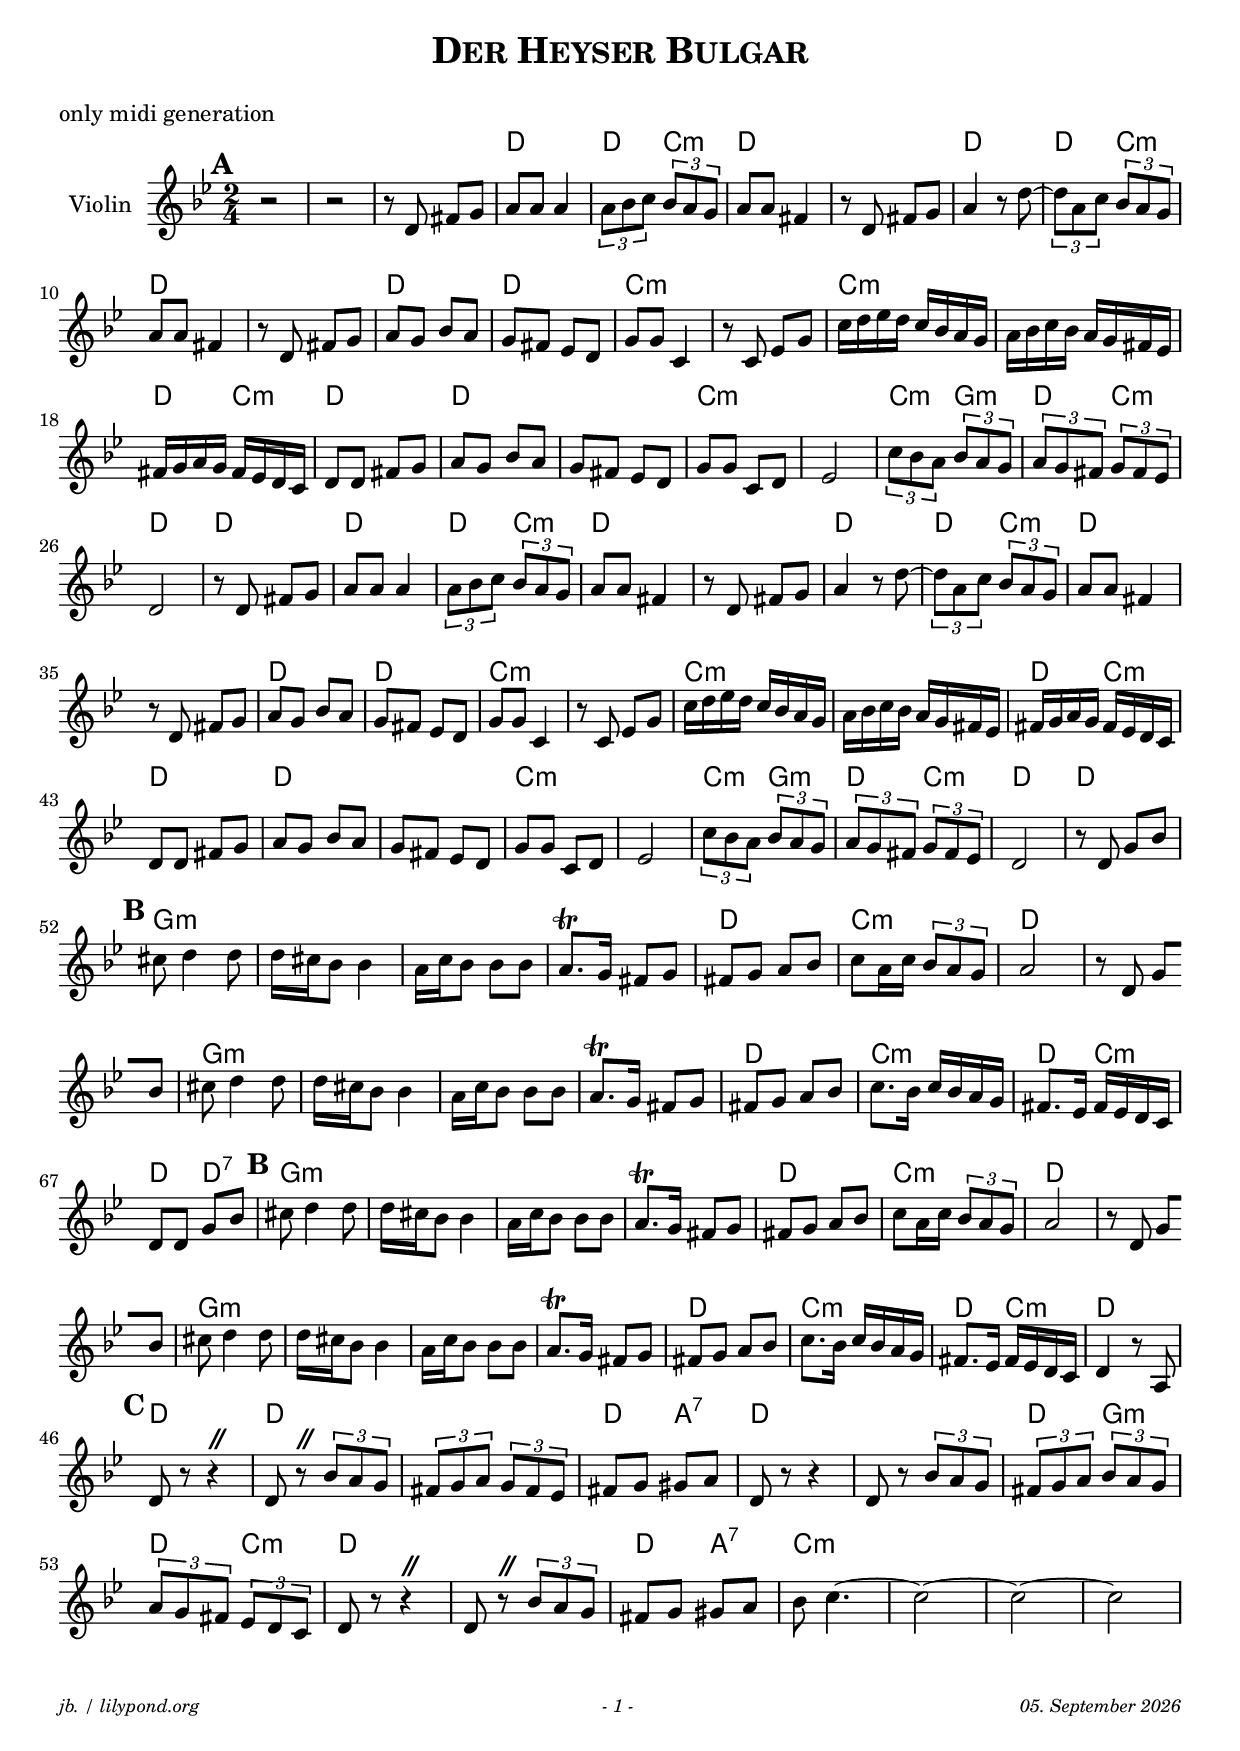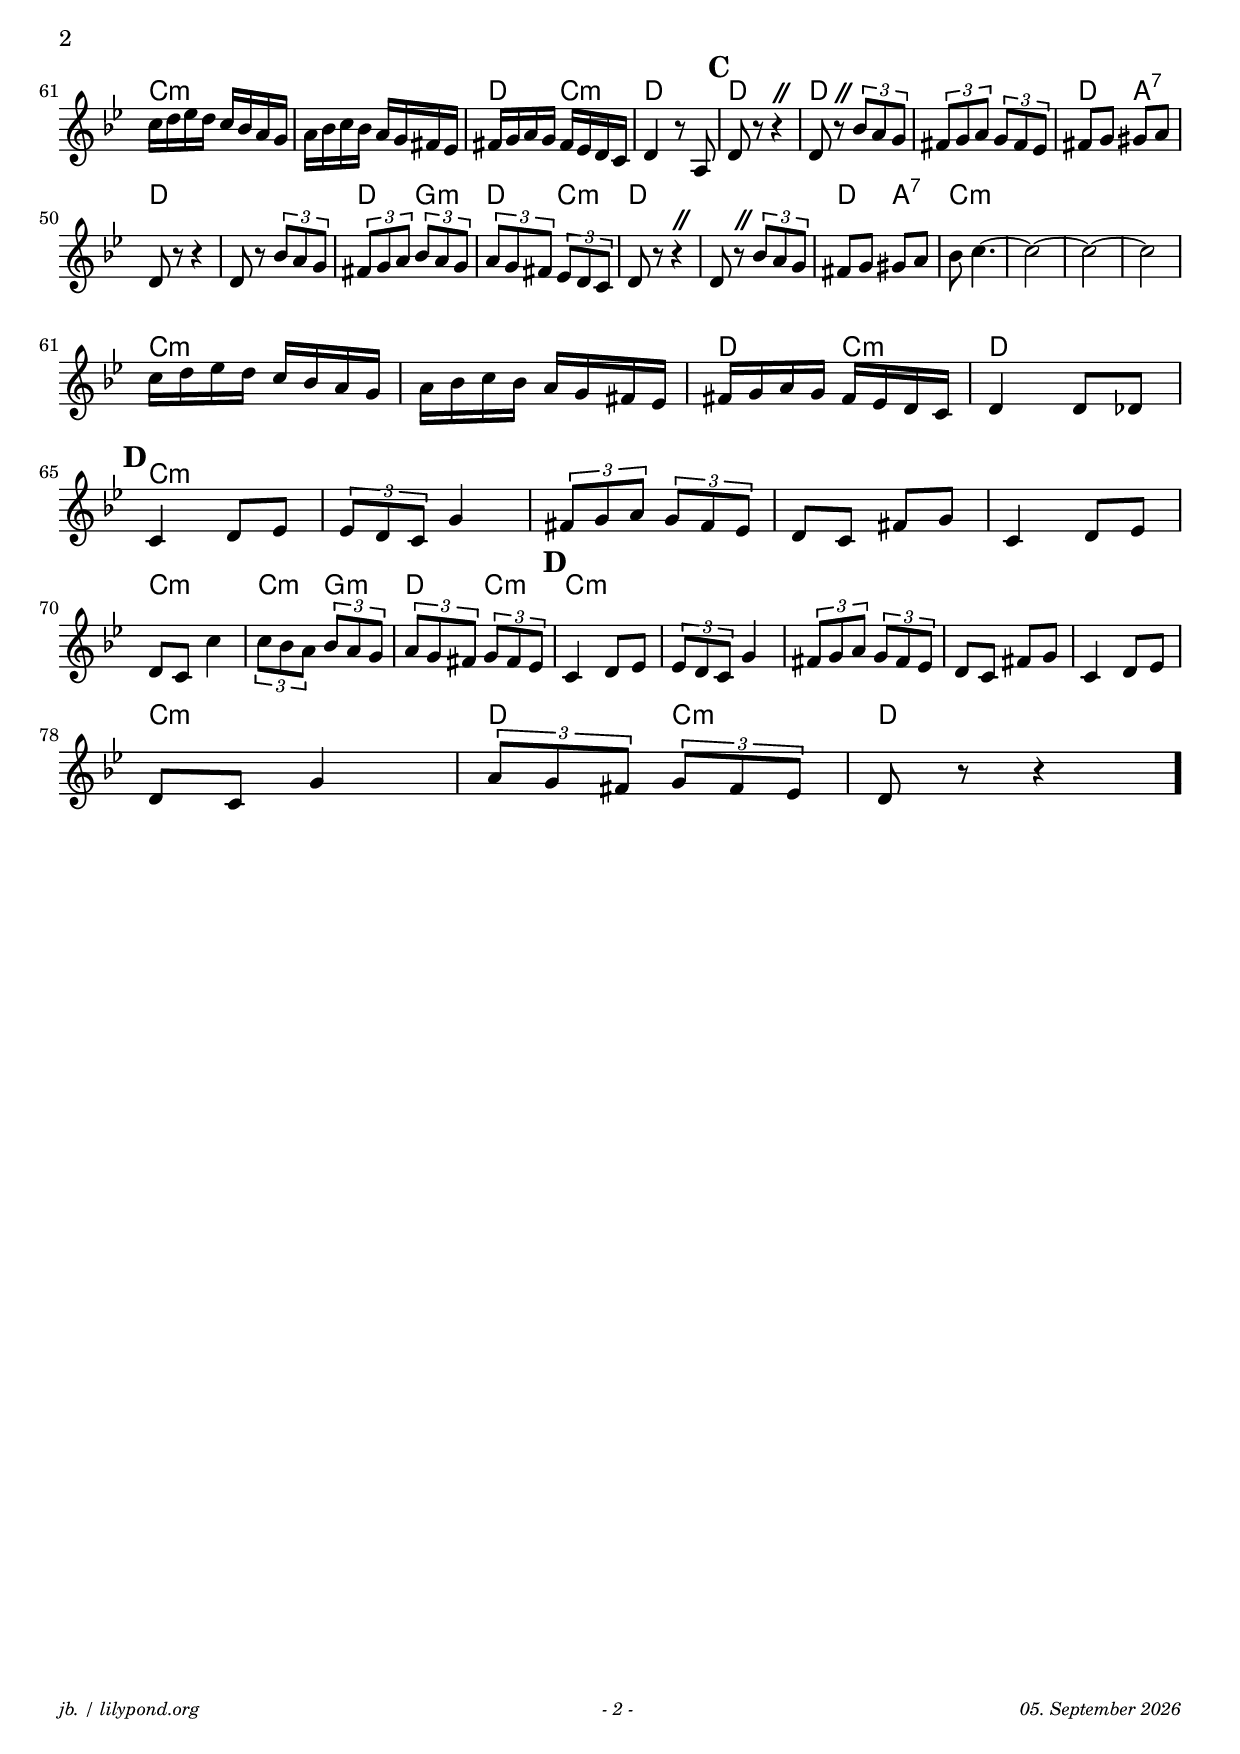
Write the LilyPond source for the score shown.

% tepmlate for a three parts Staff with lyrices and a repeat in it
\version "2.20.0"

\version "2.20.0"

piecename_footerline = "Heyser Bulgar"
version_date = "10.2023"

\header {
  title = \markup \caps  {"Der Heyser Bulgar"}
  composer = ""
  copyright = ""
  arranger = " "
  }

\header { piece = "only midi generation " }

\include "../_common/footers.ily"
\footer_common_with_pagenum 


% -- music  ------------------------------------------------

\version "2.20.0"

global = {
  \key g \minor
  \time 2/4
  \override TupletBracket.bracket-visibility = ##t % make "triolen" brackets visible
  \set Score.markFormatter = #format-mark-box-alphabet

}

straigt = \markup {\musicglyph "scripts.caesura.straight"} 

voice_vocal_a = \fixed c' { 
  \mark #1 r2 r2 r8 d8 fis g 
  \set Score.currentBarNumber = #4
  \repeat volta 2 {
    a a a4 \tuplet 3/2 {a8 bes c'} \tuplet 3/2 {bes a g} a a fis4 r8 d fis g a4
    r8 d'~ \tuplet 3/2 {d'8 a c' } \tuplet 3/2 {bes a g } a8 a fis4 r8 d fis g a g bes a g fis es d g g c4
    r8 c es g 
    c'16 d' es' d' c' bes a g a bes c' bes a g fis es fis g a g fis es d c 
    d8 d fis g a g bes a g fis es d g g c d es2 
    \tuplet 3/2 {c'8 bes a} \tuplet 3/2 {bes a g}
    \tuplet 3/2 {a g fis} \tuplet 3/2 {g fis es } d2
  }
  \alternative { {r8 d fis g} {r8 d g bes} } \break
}

voice_chords_a = \chordmode {
  s2 s s
  \repeat volta 2 {d2 d4 c:m d2 s d d4 c:m d2 s d d c:m s c:m s d4 c4:m d2 d s c:m s c4:m g:m d c:m d2}
  \alternative { {d2} {d2} }
}

voice_vocal_b = \fixed c' { 
  \repeat volta 2 {
    \mark #2 cis'8 d'4 d'8 d'16 cis' bes8 bes4 a16 c' bes8 bes bes a8. \trill g16 fis8 g fis g a bes c' a16 c' 
    \tuplet 3/2 {bes8 a g} a2 r8 d g  \break
    bes cis'8 d'4 8 d'16  cis' bes8 bes4 a16 c' bes8 bes bes 
    a8. \trill g16 fis8 g fis g a bes c'8. bes16 c' bes a g fis8. es16 fis16 es d c 
  }
  \alternative { {d8 d g bes} {d4 r8 a,8} }\break
}

voice_chords_b = \chordmode {
  \repeat volta 2 {g2:m s s s d c:m d s g:m s s s d c:m d4 c:m}
  \alternative { {d4 d:7} {d2} }
}

voice_vocal_c = \fixed c' { 
  \repeat volta 2 {
    \set Score.currentBarNumber = #46
     \mark #3 d8 r8 r4^\straigt d8 r^\straigt \tuplet 3/2 {bes8 a g} 
     \tuplet 3/2 {fis8 g a} \tuplet 3/2 {g8 fis es} fis8 g gis a d8 r r4
     d8 r \tuplet 3/2 {bes8 a g} \tuplet 3/2 {fis8 g a} \tuplet 3/2 {bes a g } 
     \tuplet 3/2 {a g fis} \tuplet 3/2 {es d c } 
     d8 r8 r4^\straigt d8 r^\straigt \tuplet 3/2 {bes8 a g} fis8 g gis a  
     bes8 c'4.~ c'2~ c'2~ c'2 \break
     c'16 d' es' d' c' bes a g 
     a bes c' bes a g fis es fis g a g fis es d c
    
  }
  \alternative { {d4 r8 a,8} {d4 d8 des} } \break
}

voice_chords_c = \chordmode {
  \repeat volta 2 {d2 d s d4 a:7 d2 s d4 g:m d c:m d2 s d4 a:7 c2:m s s s c:m s d4 c:m}
  \alternative { {d2} {d2} }
}


voice_vocal_d = \fixed c' { 
  \repeat volta 2 {
    \mark #4 c4 d8 es \tuplet 3/2 {es8 d c} g4 \tuplet 3/2 {fis8 g a} \tuplet 3/2 {g8 fis es}
    d8 c fis g c4 d8 es \break
  }
  
  \alternative { 
    { d8 c c'4 \tuplet 3/2  {c'8 bes a} \tuplet 3/2 {bes8 a g} 
      \tuplet 3/2  {a8 g fis} \tuplet 3/2 {g8 fis es} 
    } 
    { d8 c g4
      \tuplet 3/2  {a8 g fis} \tuplet 3/2 {g8 fis es}
      d8 r8 r4 \bar "."
    } 
  }
}

voice_chords_d = \chordmode {
  \repeat volta 2 {c2:m s s s s}
  \alternative { {c2:m c4:m g:m d c:m} {c2:m d4 c:m d2} }
}



% -- container ---------------------------------------------
\score {

\unfoldRepeats 
  <<
    
    \new ChordNames {
      \voice_chords_a
      \voice_chords_b
      \voice_chords_c
      \voice_chords_d
    }
    
  \new Staff \with {instrumentName = "Violin" }
    {
     \global
     \voice_vocal_a
     \voice_vocal_b
     \voice_vocal_c
     \voice_vocal_d
     
    }
  >>
  \layout { }
  \midi { \tempo 4=95 }
}